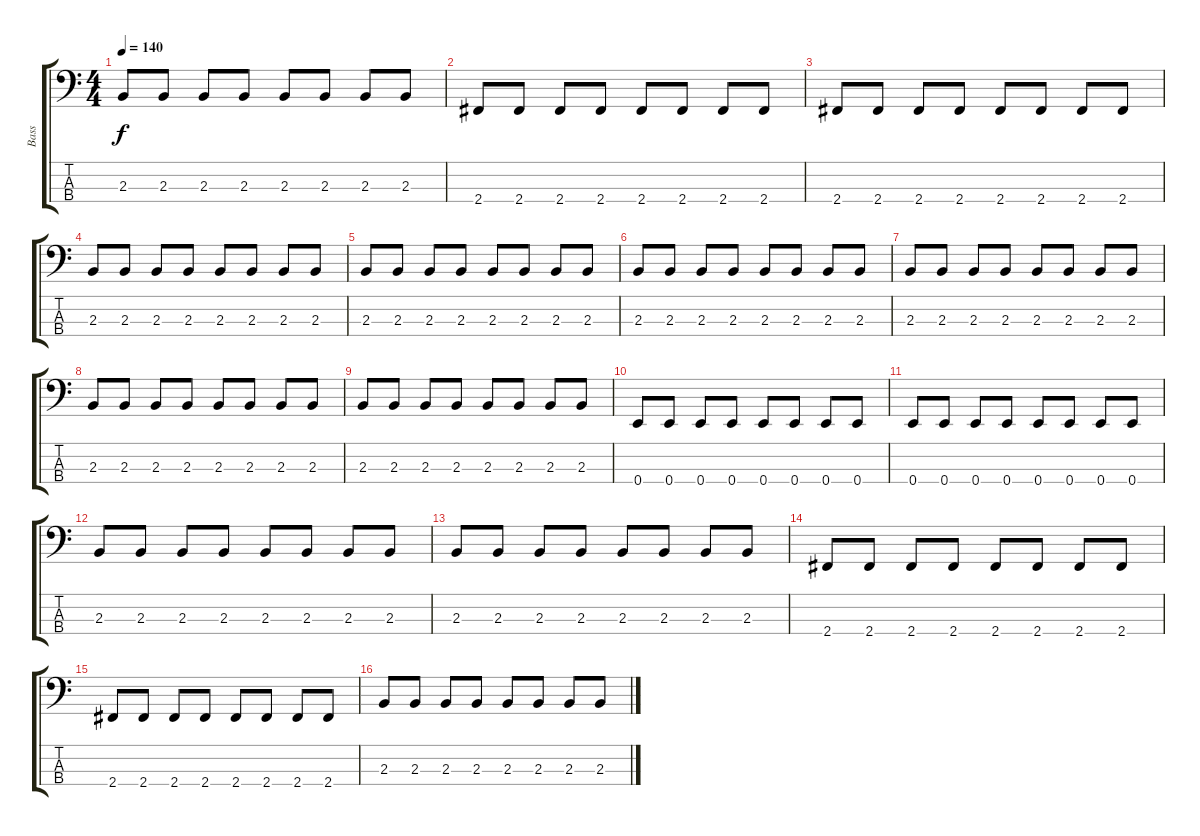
\track ("Bass" "Bass") {instrument electricbassfinger}
\staff {score tabs}
\tuning (G2 D2 A1 E1) {hide}
\ts (4 4)
\tempo 140
\clef f4
\ks c
2.3.8{dy f} 2.3.8 2.3.8 2.3.8 2.3.8 2.3.8 2.3.8 2.3.8 |
2.4.8 2.4.8 2.4.8 2.4.8 2.4.8 2.4.8 2.4.8 2.4.8 |
2.4.8 2.4.8 2.4.8 2.4.8 2.4.8 2.4.8 2.4.8 2.4.8 |
2.3.8 2.3.8 2.3.8 2.3.8 2.3.8 2.3.8 2.3.8 2.3.8 |
2.3.8 2.3.8 2.3.8 2.3.8 2.3.8 2.3.8 2.3.8 2.3.8 |
2.3.8 2.3.8 2.3.8 2.3.8 2.3.8 2.3.8 2.3.8 2.3.8 |
2.3.8 2.3.8 2.3.8 2.3.8 2.3.8 2.3.8 2.3.8 2.3.8 |
2.3.8 2.3.8 2.3.8 2.3.8 2.3.8 2.3.8 2.3.8 2.3.8 |
2.3.8 2.3.8 2.3.8 2.3.8 2.3.8 2.3.8 2.3.8 2.3.8 |
0.4.8 0.4.8 0.4.8 0.4.8 0.4.8 0.4.8 0.4.8 0.4.8 |
0.4.8 0.4.8 0.4.8 0.4.8 0.4.8 0.4.8 0.4.8 0.4.8 |
2.3.8 2.3.8 2.3.8 2.3.8 2.3.8 2.3.8 2.3.8 2.3.8 |
2.3.8 2.3.8 2.3.8 2.3.8 2.3.8 2.3.8 2.3.8 2.3.8 |
2.4.8 2.4.8 2.4.8 2.4.8 2.4.8 2.4.8 2.4.8 2.4.8 |
2.4.8 2.4.8 2.4.8 2.4.8 2.4.8 2.4.8 2.4.8 2.4.8 |
2.3.8 2.3.8 2.3.8 2.3.8 2.3.8 2.3.8 2.3.8 2.3.8
